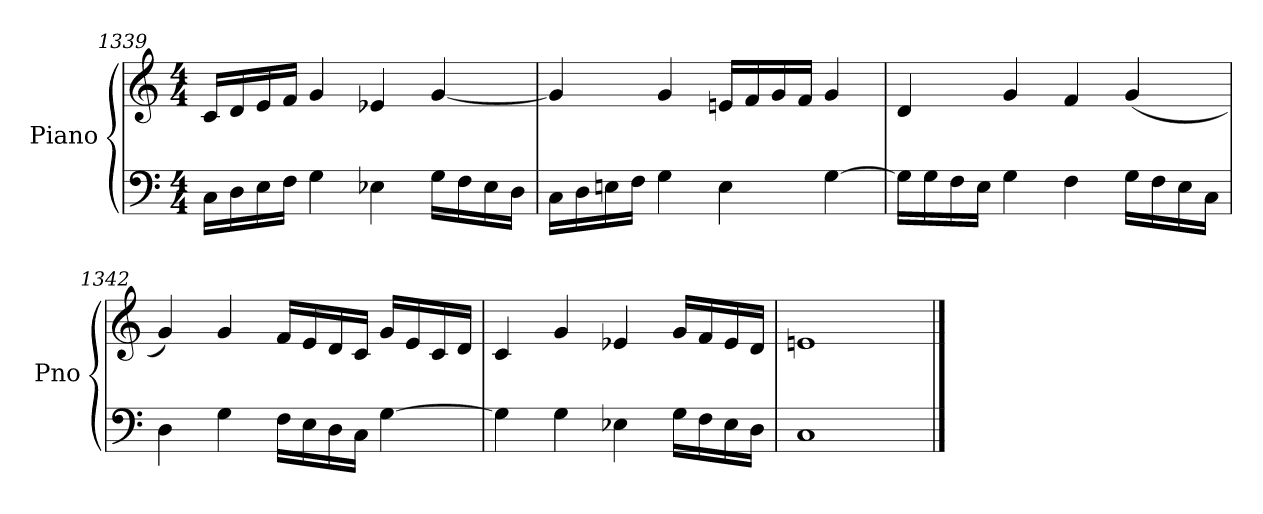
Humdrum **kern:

**kern	**kern
*part1	*part1
*staff2	*staff1
*I"Piano	*
*I'Pno	*
!!LO:PB:g=z
*clefF4	*clefG2
*k[]	*k[]
*M4/4	*M4/4
=1339	=1339
16C\LL	16c/LL
16D\	16d/
16E\	16e/
16F\JJ	16f/JJ
4G\	4g/
4E-X\	4e-X/
16G\LL	[4g/
16F\	.
16E-\	.
16D\JJ	.
=1340	=1340
16C\LL	4g/]
16D\	.
16En\	.
16F\JJ	.
4G\	4g/
4E\	16en/LL
.	16f/
.	16g/
.	16f/JJ
[4G\	4g/
=1341	=1341
16G\LL]	4d/
16G\	.
16F\	.
16E\JJ	.
4G\	4g/
4F\	4f/
16G\LL	(<4g/
16F\	.
16E\	.
16C\JJ	.
!!LO:LB:g=z
=1342	=1342
4D\	4g/)
4G\	4g/
16F\LL	16f/LL
16E\	16e/
16D\	16d/
16C\JJ	16c/JJ
[4G\	16g/LL
.	16e/
.	16c/
.	16d/JJ
=1343	=1343
4G\]	4c/
4G\	4g/
4E-X\	4e-X/
16G\LL	16g/LL
16F\	16f/
16E-\	16e-/
16D\JJ	16d/JJ
=1344	=1344
1C	1en
==	==
*-	*-
